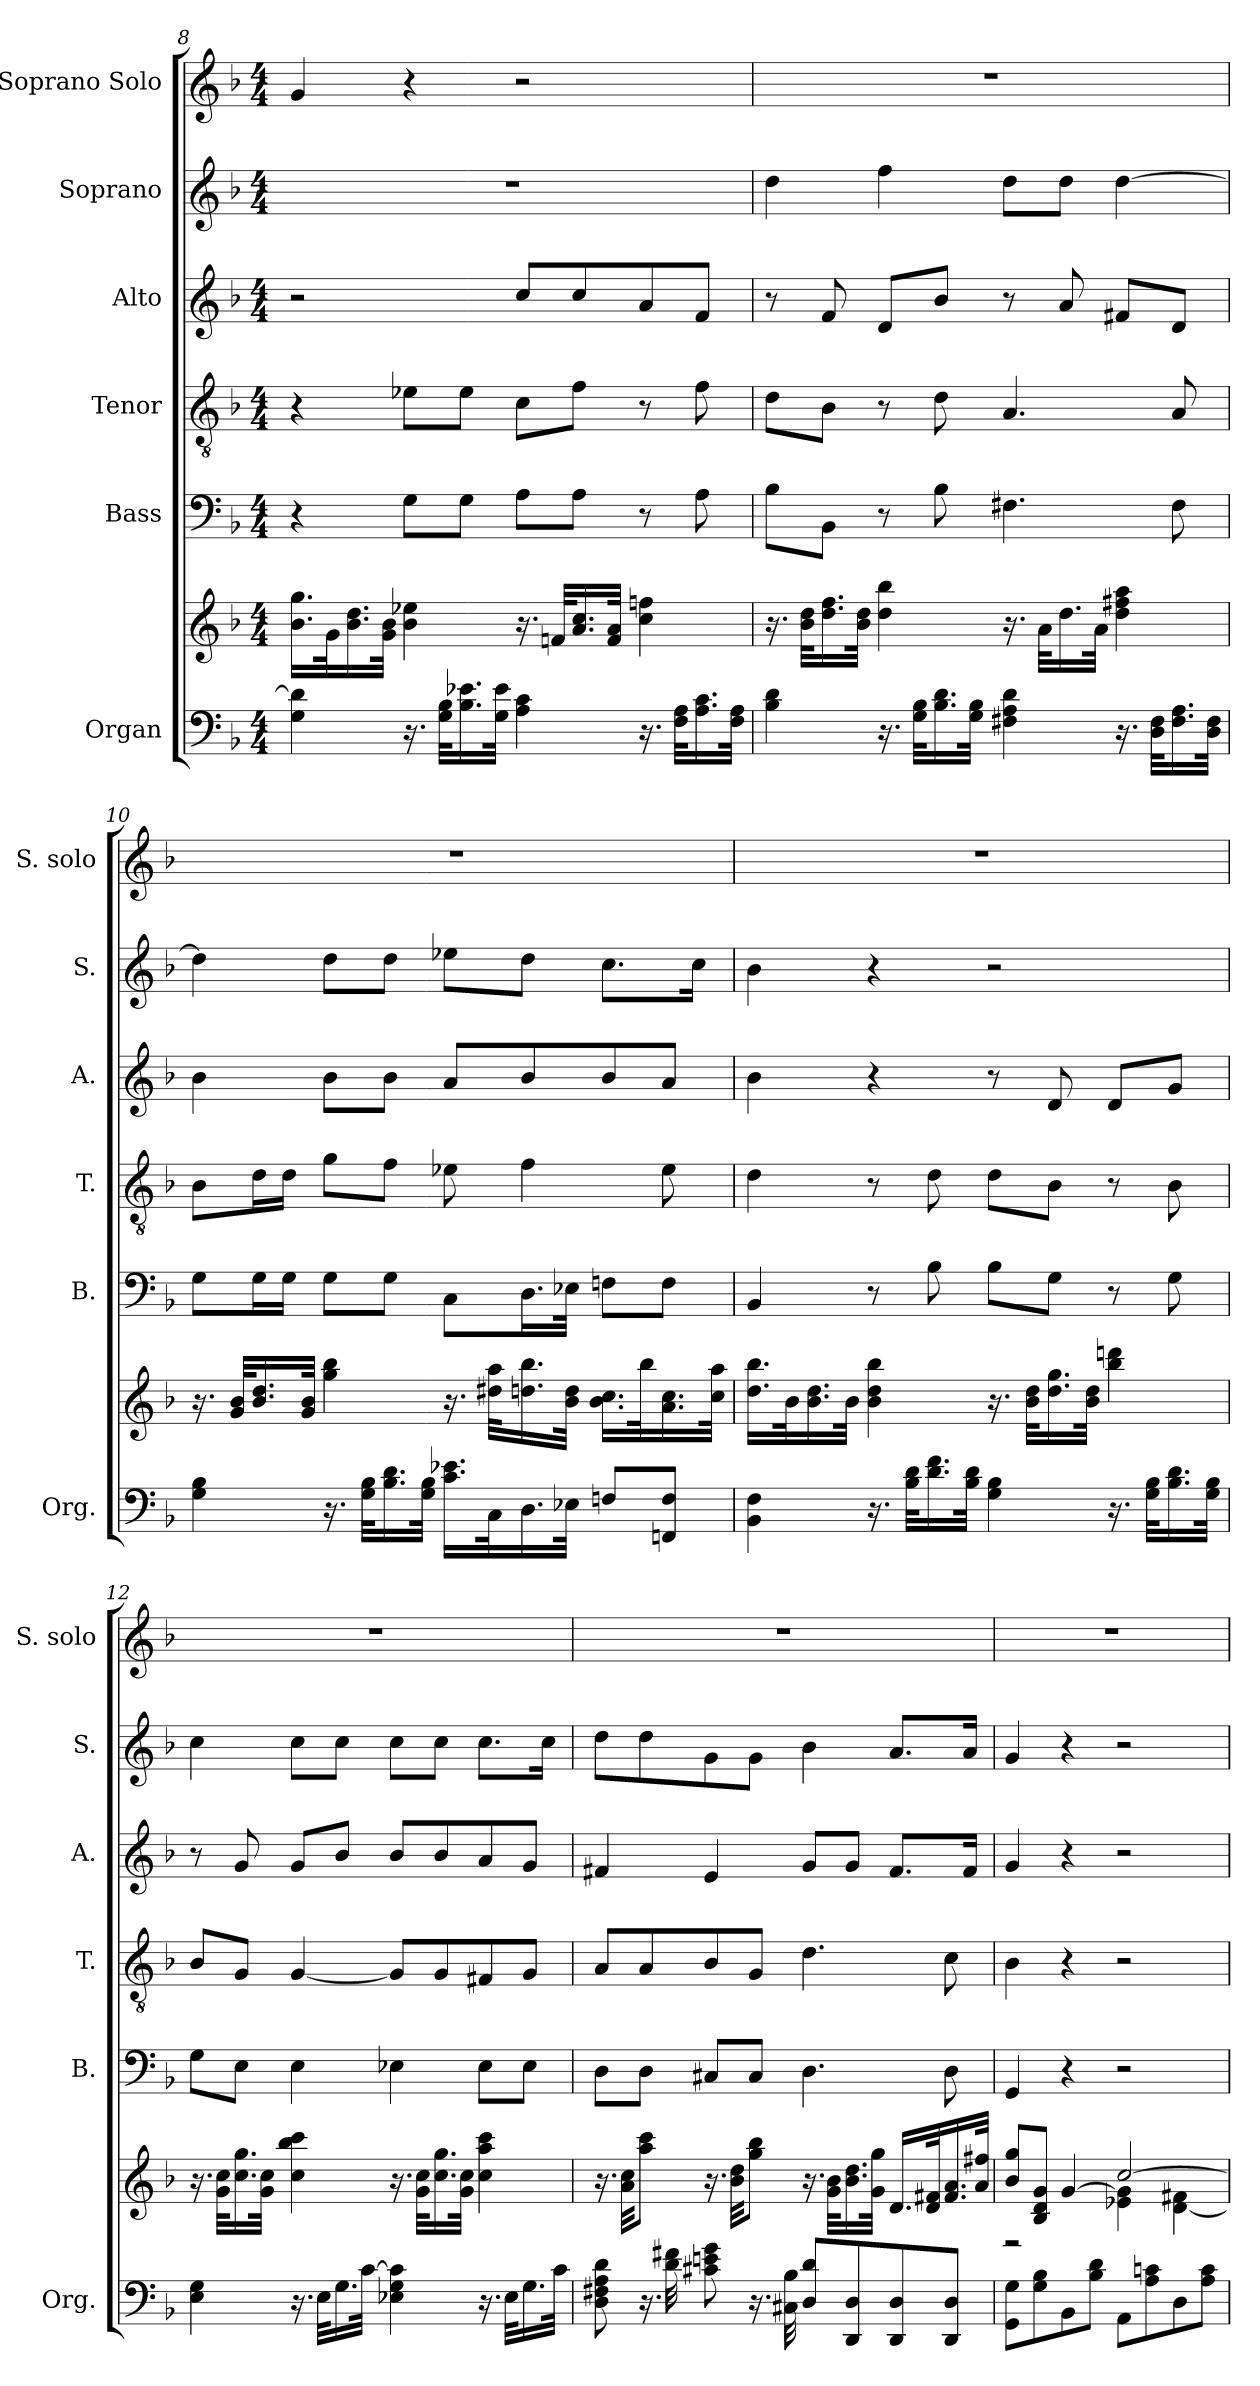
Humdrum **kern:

**kern	**kern	**kern	**kern	**kern	**kern	**kern
*part6	*part6	*part5	*part4	*part3	*part2	*part1
*staff7	*staff6	*staff5	*staff4	*staff3	*staff2	*staff1
*I"Organ	*	*I"Bass	*I"Tenor	*I"Alto	*I"Soprano	*I"Soprano Solo
*I'Org.	*	*I'B.	*I'T.	*I'A.	*I'S.	*I'S. solo
*clefF4	*clefG2	*clefF4	*clefGv2	*clefG2	*clefG2	*clefG2
*	*	*	*ITrd7c12	*	*	*
*k[b-]	*k[b-]	*k[b-]	*k[b-]	*k[b-]	*k[b-]	*k[b-]
*F:	*F:	*F:	*F:	*F:	*F:	*F:
*M4/4	*M4/4	*M4/4	*M4/4	*M4/4	*M4/4	*M4/4
=8	=8	=8	=8	=8	=8	=8
4G\ 4d\]	16.b-\ 16.gg\LL	4r	4r	2r	1r	4g/
.	32g\K	.	.	.	.	.
.	16.b-\ 16.dd\	.	.	.	.	.
.	32g\ 32b-\JJk	.	.	.	.	.
16.r	4b-\ 4ee-X\	8G\L	8E-X\L	.	.	4r
32G\ 32B-\KLL	.	.	.	.	.	.
16.B-\ 16.e-X\	.	8G\J	8E-\J	.	.	.
32G\ 32e-\JJk	.	.	.	.	.	.
4A\ 4c\	16.r	8A\L	8C\L	8cc/L	.	2r
.	32fn/KLL	.	.	.	.	.
.	16.a/ 16.cc/	8A\J	8F\J	8cc/	.	.
.	32f/ 32a/JJk	.	.	.	.	.
16.r	4cc\ 4ffn\	8r	8r	8a/	.	.
32F\ 32A\KLL	.	.	.	.	.	.
16.A\ 16.c\	.	8A\	8F\	8f/J	.	.
32F\ 32A\JJk	.	.	.	.	.	.
!!LO:PB:g=z
=9	=9	=9	=9	=9	=9	=9
4B-\ 4d\	16.r	8B-\L	8D\L	8r	4dd\	1r
.	32b-\ 32dd\KLL	.	.	.	.	.
.	16.dd\ 16.ff\	8BB-\J	8BB-\J	8f/	.	.
.	32b-\ 32dd\JJk	.	.	.	.	.
16.r	4dd\ 4bb-\	8r	8r	8d/L	4ff\	.
32G\ 32B-\KLL	.	.	.	.	.	.
16.B-\ 16.d\	.	8B-\	8D\	8b-/J	.	.
32G\ 32B-\JJk	.	.	.	.	.	.
4F#X\ 4A\ 4d\	16.r	4.F#X\	4.AA/	8r	8dd\L	.
.	32a\KLL	.	.	.	.	.
.	16.dd\	.	.	8a/	8dd\J	.
.	32a\JJk	.	.	.	.	.
16.r	4dd\ 4ff#X\ 4aa\	.	.	8f#X/L	[4dd\	.
32D\ 32F#\KLL	.	.	.	.	.	.
16.F#\ 16.A\	.	8F#\	8AA/	8d/J	.	.
32D\ 32F#\JJk	.	.	.	.	.	.
!!LO:PB:g=z
=10	=10	=10	=10	=10	=10	=10
4G\ 4B-\	16.r	8G\L	8BB-\L	4b-\	4dd\]	1r
.	32g/ 32b-/KLL	.	.	.	.	.
.	16.b-/ 16.dd/	16G\L	16D\L	.	.	.
.	.	16G\JJ	16D\JJ	.	.	.
.	32g/ 32b-/JJk	.	.	.	.	.
16.r	4gg\ 4bb-\	8G\L	8G\L	8b-\L	8dd\L	.
32G\ 32B-\KLL	.	.	.	.	.	.
16.B-\ 16.d\	.	8G\J	8F\J	8b-\J	8dd\J	.
32G\ 32B-\JJk	.	.	.	.	.	.
16.c\ 16.e-X\LL	16.r	8C\L	8E-X\	8a/L	8ee-X\L	.
32C\K	32dd#X\ 32aa\KLL	.	.	.	.	.
16.D\	16.ddn\ 16.bb-\	16.D\L	4F\	8b-/	8dd\J	.
32E-X\JJk	32b-\ 32dd\JJk	32E-X\JJk	.	.	.	.
8Fn/L	16.b-\ 16.cc\LL	8Fn\L	.	8b-/	8.cc\L	.
.	32bb-\K	.	.	.	.	.
8FFn/ 8F/J	16.a\ 16.cc\	8F\J	8E-\	8a/J	.	.
.	.	.	.	.	16cc\Jk	.
.	32cc\ 32aa\JJk	.	.	.	.	.
=11	=11	=11	=11	=11	=11	=11
4BB-\ 4F\	16.dd\ 16.bb-\LL	4BB-/	4D\	4b-\	4b-\	1r
.	32b-\K	.	.	.	.	.
.	16.b-\ 16.dd\	.	.	.	.	.
.	32b-\JJk	.	.	.	.	.
16.r	4b-\ 4dd\ 4bb-\	8r	8r	4r	4r	.
32B-\ 32d\KLL	.	.	.	.	.	.
16.d\ 16.f\	.	8B-\	8D\	.	.	.
32B-\ 32d\JJk	.	.	.	.	.	.
4G\ 4B-\	16.r	8B-\L	8D\L	8r	2r	.
.	32b-\ 32dd\KLL	.	.	.	.	.
.	16.dd\ 16.gg\	8G\J	8BB-\J	8d/	.	.
.	32b-\ 32dd\JJk	.	.	.	.	.
16.r	4bb-\ 4dddn\	8r	8r	8d/L	.	.
32G\ 32B-\KLL	.	.	.	.	.	.
16.B-\ 16.d\	.	8G\	8BB-\	8g/J	.	.
32G\ 32B-\JJk	.	.	.	.	.	.
!!LO:LB:g=z
=12	=12	=12	=12	=12	=12	=12
4E\ 4G\	16.r	8G\L	8BB-/L	8r	4cc\	1r
.	32g\ 32cc\KLL	.	.	.	.	.
.	16.cc\ 16.gg\	8E\J	8GG/J	8g/	.	.
.	32g\ 32cc\JJk	.	.	.	.	.
16.r	4cc\ 4bb-\ 4ccc\	4E\	[4GG/	8g/L	8cc\L	.
32E\KLL	.	.	.	.	.	.
16.G\	.	.	.	8b-/J	8cc\J	.
[32c\JJk	.	.	.	.	.	.
4E-X\ 4G\ 4c\]	16.r	4E-X\	8GG/L]	8b-/L	8cc\L	.
.	32g\ 32cc\KLL	.	.	.	.	.
.	16.cc\ 16.gg\	.	8GG/	8b-/	8cc\J	.
.	32g\ 32cc\JJk	.	.	.	.	.
16.r	4cc\ 4aa\ 4ccc\	8E-\L	8FF#X/	8a/	8.cc\L	.
32E-\KLL	.	.	.	.	.	.
16.G\	.	8E-\J	8GG/J	8g/J	.	.
.	.	.	.	.	16cc\Jk	.
32c\JJk	.	.	.	.	.	.
=13	=13	=13	=13	=13	=13	=13
8D\ 8F#X\ 8A\ 8d\	16.r	8D\L	8AA/L	4f#X/	8dd\L	1r
.	32a\ 32cc\KKL	.	.	.	.	.
16.r	8aa\ 8ccc\J	8D\J	8AA/	.	8dd\	.
32d\ 32f#X\	.	.	.	.	.	.
8c#X\ 8en\ 8g\	16.r	8C#X/L	8BB-/	4e/	8g\	.
.	32b-\ 32dd\KKL	.	.	.	.	.
16.r	8gg\ 8bb-\J	8C#/J	8GG/J	.	8g\J	.
32C#X\ 32B-\	.	.	.	.	.	.
8D/ 8d/L	16.r	4.D\	4.D\	8g/L	4b-\	.
.	32g\ 32b-\KLL	.	.	.	.	.
8DD/ 8D/	16.b-\ 16.dd\	.	.	8g/J	.	.
.	32g\ 32gg\JJk	.	.	.	.	.
8DD/ 8D/	16.d/LL	.	.	8.f#/L	8.a/L	.
.	32d/ 32f#X/K	.	.	.	.	.
8DD/ 8D/J	16.f#/ 16.a/	8D\	8C\	.	.	.
.	.	.	.	16f#/Jk	16a/Jk	.
.	32a/ 32ff#X/JJk	.	.	.	.	.
=14	=14	=14	=14	=14	=14	=14
*	*^	*	*	*	*	*
8GG\ 8G\L	8b-/ 8gg/L	2r	4GG/	4BB-\	4g/	4g/	1r
8G\ 8B-\	8B-/ 8d/ 8g/J	.	.	.	.	.	.
8BB-\	[4g/	.	4r	4r	4r	4r	.
8B-\ 8d\J	.	.	.	.	.	.	.
8AA\L	[2cc/	4e-X\ 4g\]	2r	2r	2r	2r	.
8A\ 8cn\	.	.	.	.	.	.	.
8D\	.	[4d\ 4f#X\	.	.	.	.	.
8A\ 8c\J	.	.	.	.	.	.	.
*	*v	*v	*	*	*	*	*
=	=	=	=	=	=	=
*-	*-	*-	*-	*-	*-	*-
